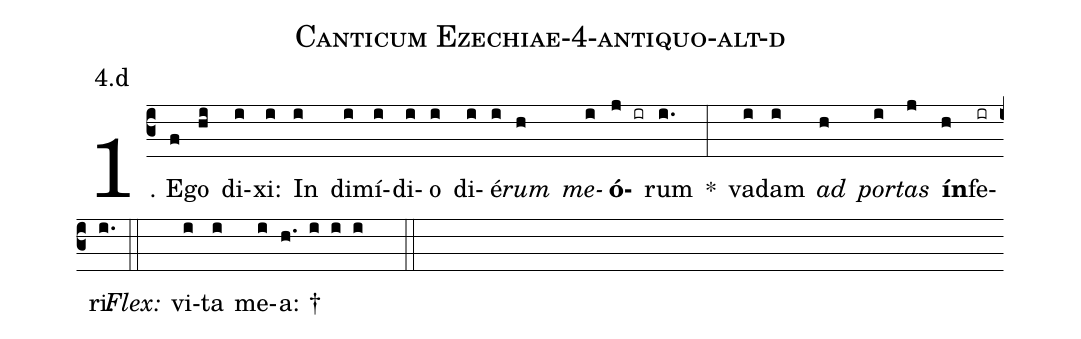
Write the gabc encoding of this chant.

name: Canticum Ezechiae-4-antiquo-alt-d;
annotation: 4.d;
%%
(c3)1. E(f)go(hi) di(i)xi:(i) In(i) di(i)mí(i)di(i)o(i) di(i)é(i)<i>rum</i>(h) <i>me</i>(i)<b>ó</b>(j ir)rum(i.) *(:) va(i)dam(i) <i>ad</i>(h) <i>por</i>(i)<i>tas</i>(j) <b>ín</b>(h)fe(ir)ri.(i.) (::)
<i>Flex:</i>()  vi(i)ta(i) me(i)a: †(h. i i i  ::)
